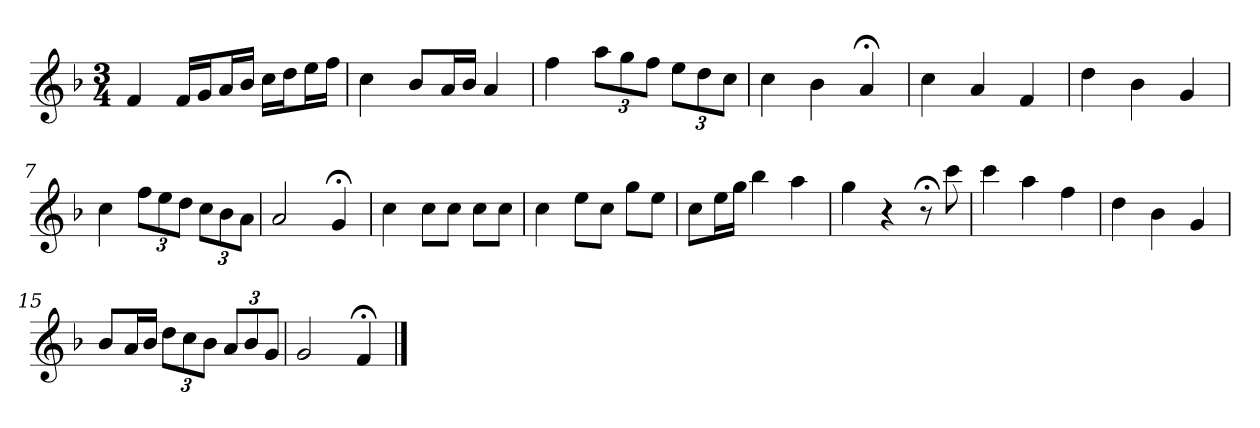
**kern
*part1
*staff1
*k[b-]
*F:
*M3/4
*MM120
=1
4f
16fLL
16gJ
16aL
16b-JJ
16ccLL
16ddJ
16eeL
16ffJJ
=2
4cc
8b-L
16aL
16b-JJ
4a
=3
4ff
12aaL
12gg
12ffJ
12eeL
12dd
12ccJ
=4
4cc
4b-
4a;<
=5
4cc
4a
4f
=6
4dd
4b-
4g
=7
4cc
12ffL
12ee
12ddJ
12ccL
12b-
12aJ
=8
2a
4g;<
=9
4cc
8ccL
8ccJ
8ccL
8ccJ
=10
4cc
8eeL
8ccJ
8ggL
8eeJ
=11
8ccL
16eeL
16ggJJ
4bb-
4aa
=12
4gg
4r
8r;<
8ccc
=13
4ccc
4aa
4ff
=14
4dd
4b-
4g
=15
8b-L
16aL
16b-JJ
12ddL
12cc
12b-J
12aL
12b-
12gJ
=16
2g
4f;<
==
*-
